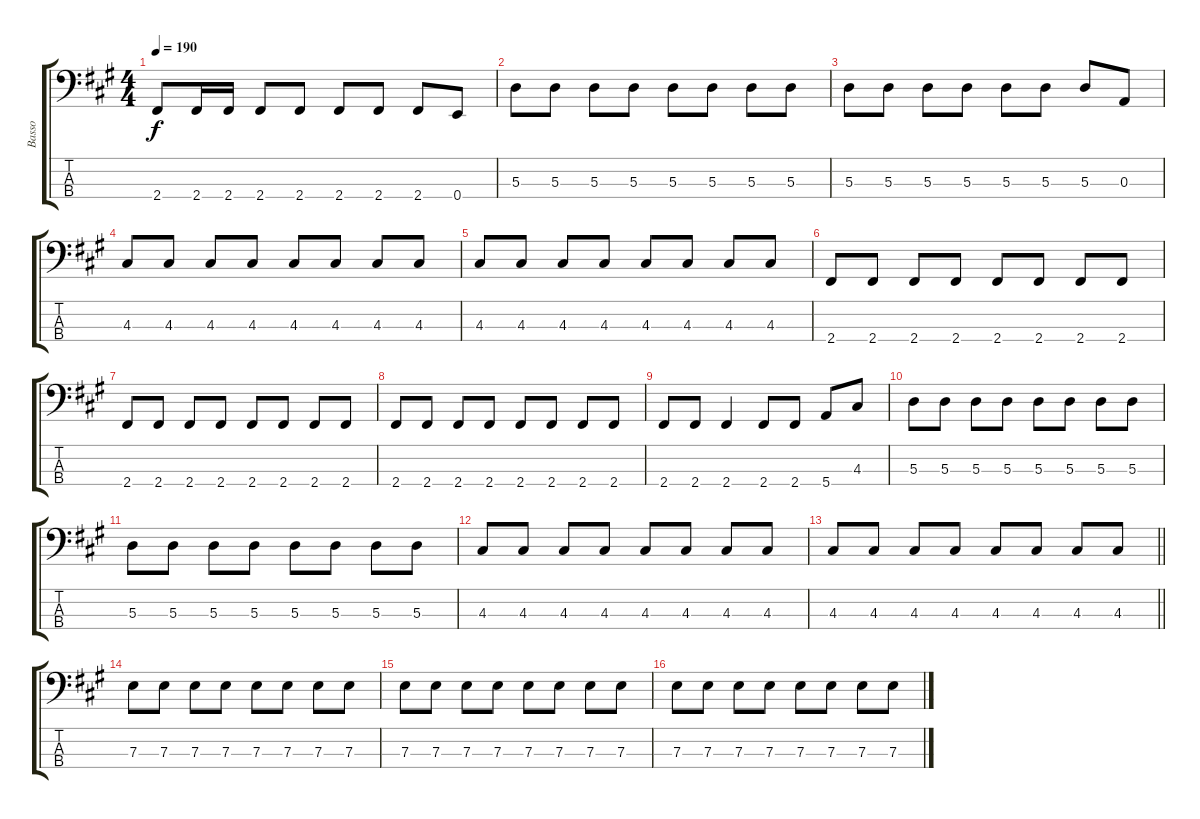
\track ("Basso" "Basso") {instrument electricbasspick}
\staff {score tabs}
\tuning (G2 D2 A1 E1) {hide}
\ts (4 4)
\tempo 190
\clef f4
\ks a
2.4.8{dy f} 2.4.16 2.4.16 2.4.8 2.4.8 2.4.8 2.4.8 2.4.8 0.4.8 |
5.3.8 5.3.8 5.3.8 5.3.8 5.3.8 5.3.8 5.3.8 5.3.8 |
5.3.8 5.3.8 5.3.8 5.3.8 5.3.8 5.3.8 5.3.8 0.3.8 |
4.3.8 4.3.8 4.3.8 4.3.8 4.3.8 4.3.8 4.3.8 4.3.8 |
4.3.8 4.3.8 4.3.8 4.3.8 4.3.8 4.3.8 4.3.8 4.3.8 |
2.4.8 2.4.8 2.4.8 2.4.8 2.4.8 2.4.8 2.4.8 2.4.8 |
2.4.8 2.4.8 2.4.8 2.4.8 2.4.8 2.4.8 2.4.8 2.4.8 |
2.4.8 2.4.8 2.4.8 2.4.8 2.4.8 2.4.8 2.4.8 2.4.8 |
2.4.8 2.4.8 2.4.4 2.4.8 2.4.8 5.4.8 4.3.8 |
5.3.8 5.3.8 5.3.8 5.3.8 5.3.8 5.3.8 5.3.8 5.3.8 |
5.3.8 5.3.8 5.3.8 5.3.8 5.3.8 5.3.8 5.3.8 5.3.8 |
4.3.8 4.3.8 4.3.8 4.3.8 4.3.8 4.3.8 4.3.8 4.3.8 |
\barLineRight lightlight
4.3.8 4.3.8 4.3.8 4.3.8 4.3.8 4.3.8 4.3.8 4.3.8 |
7.3.8 7.3.8 7.3.8 7.3.8 7.3.8 7.3.8 7.3.8 7.3.8 |
7.3.8 7.3.8 7.3.8 7.3.8 7.3.8 7.3.8 7.3.8 7.3.8 |
7.3.8 7.3.8 7.3.8 7.3.8 7.3.8 7.3.8 7.3.8 7.3.8
